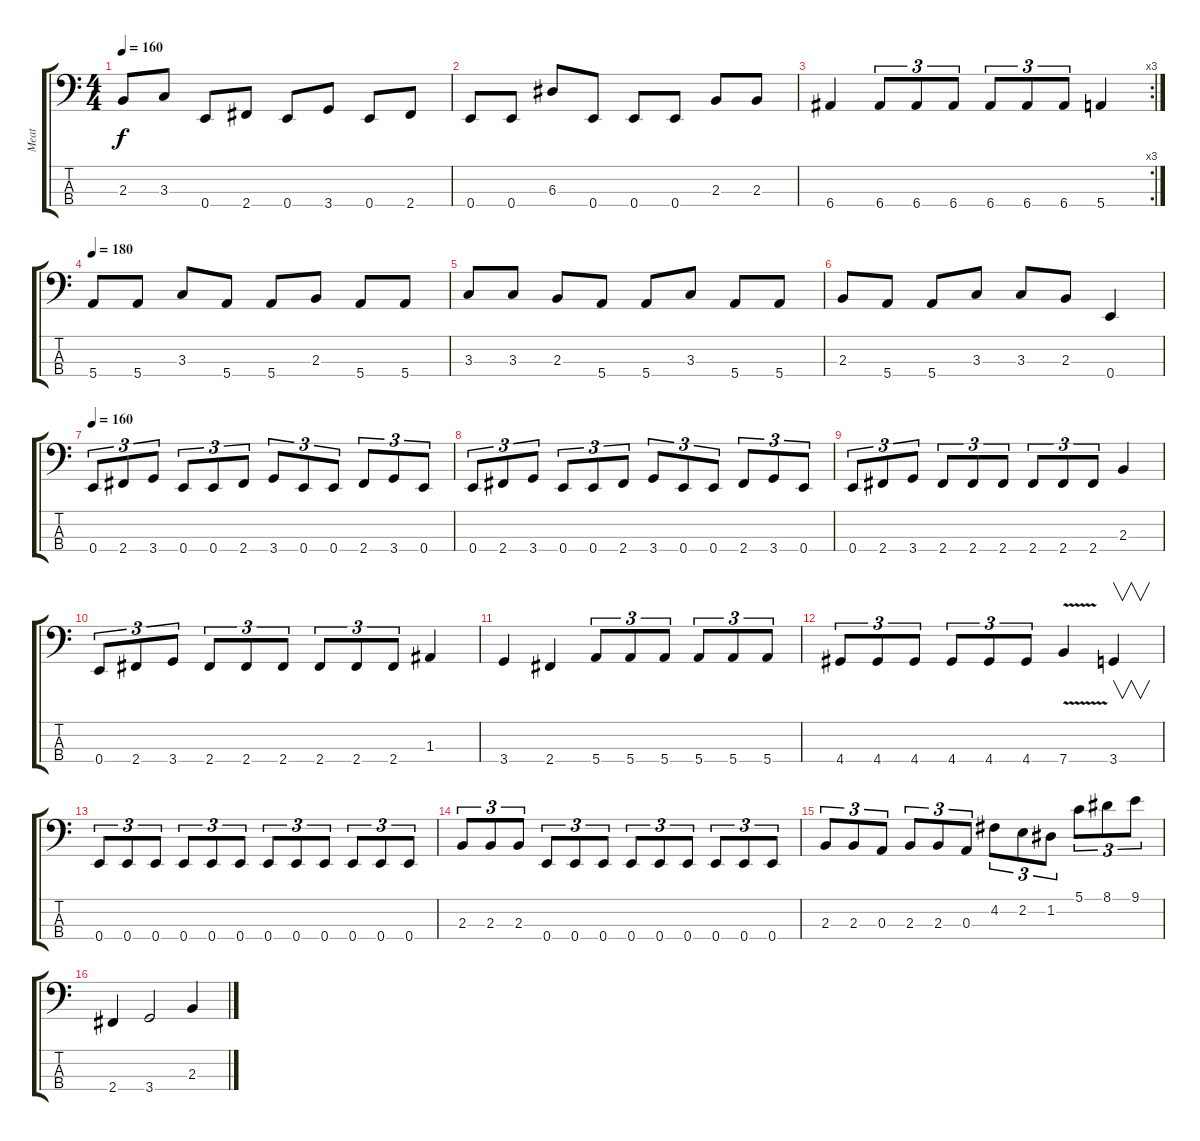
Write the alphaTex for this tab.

\track ("Meat" "Meat") {instrument electricbasspick}
\staff {score tabs}
\tuning (G2 D2 A1 E1) {hide}
\ts (4 4)
\tempo 160
\clef f4
\ks c
2.3.8{dy f} 3.3.8 0.4.8 2.4.8 0.4.8 3.4.8 0.4.8 2.4.8 |
0.4.8 0.4.8 6.3.8 0.4.8 0.4.8 0.4.8 2.3.8 2.3.8 |
\rc 3
6.4.4 6.4.8{tu (3 2)} 6.4.8{tu (3 2)} 6.4.8{tu (3 2)} 6.4.8{tu (3 2)} 6.4.8{tu (3 2)} 6.4.8{tu (3 2)} 5.4.4 |
\tempo 180
5.4.8 5.4.8 3.3.8 5.4.8 5.4.8 2.3.8 5.4.8 5.4.8 |
3.3.8 3.3.8 2.3.8 5.4.8 5.4.8 3.3.8 5.4.8 5.4.8 |
2.3.8 5.4.8 5.4.8 3.3.8 3.3.8 2.3.8 0.4.4 |
\tempo 160
0.4.8{tu (3 2)} 2.4.8{tu (3 2)} 3.4.8{tu (3 2)} 0.4.8{tu (3 2)} 0.4.8{tu (3 2)} 2.4.8{tu (3 2)} 3.4.8{tu (3 2)} 0.4.8{tu (3 2)} 0.4.8{tu (3 2)} 2.4.8{tu (3 2)} 3.4.8{tu (3 2)} 0.4.8{tu (3 2)} |
0.4.8{tu (3 2)} 2.4.8{tu (3 2)} 3.4.8{tu (3 2)} 0.4.8{tu (3 2)} 0.4.8{tu (3 2)} 2.4.8{tu (3 2)} 3.4.8{tu (3 2)} 0.4.8{tu (3 2)} 0.4.8{tu (3 2)} 2.4.8{tu (3 2)} 3.4.8{tu (3 2)} 0.4.8{tu (3 2)} |
0.4.8{tu (3 2)} 2.4.8{tu (3 2)} 3.4.8{tu (3 2)} 2.4.8{tu (3 2)} 2.4.8{tu (3 2)} 2.4.8{tu (3 2)} 2.4.8{tu (3 2)} 2.4.8{tu (3 2)} 2.4.8{tu (3 2)} 2.3.4 |
0.4.8{tu (3 2)} 2.4.8{tu (3 2)} 3.4.8{tu (3 2)} 2.4.8{tu (3 2)} 2.4.8{tu (3 2)} 2.4.8{tu (3 2)} 2.4.8{tu (3 2)} 2.4.8{tu (3 2)} 2.4.8{tu (3 2)} 1.3.4 |
3.4.4 2.4.4 5.4.8{tu (3 2)} 5.4.8{tu (3 2)} 5.4.8{tu (3 2)} 5.4.8{tu (3 2)} 5.4.8{tu (3 2)} 5.4.8{tu (3 2)} |
4.4.8{tu (3 2)} 4.4.8{tu (3 2)} 4.4.8{tu (3 2)} 4.4.8{tu (3 2)} 4.4.8{tu (3 2)} 4.4.8{tu (3 2)} 7.4{v}.4 3.4.4{v} |
0.4.8{tu (3 2)} 0.4.8{tu (3 2)} 0.4.8{tu (3 2)} 0.4.8{tu (3 2)} 0.4.8{tu (3 2)} 0.4.8{tu (3 2)} 0.4.8{tu (3 2)} 0.4.8{tu (3 2)} 0.4.8{tu (3 2)} 0.4.8{tu (3 2)} 0.4.8{tu (3 2)} 0.4.8{tu (3 2)} |
2.3.8{tu (3 2)} 2.3.8{tu (3 2)} 2.3.8{tu (3 2)} 0.4.8{tu (3 2)} 0.4.8{tu (3 2)} 0.4.8{tu (3 2)} 0.4.8{tu (3 2)} 0.4.8{tu (3 2)} 0.4.8{tu (3 2)} 0.4.8{tu (3 2)} 0.4.8{tu (3 2)} 0.4.8{tu (3 2)} |
2.3.8{tu (3 2)} 2.3.8{tu (3 2)} 0.3.8{tu (3 2)} 2.3.8{tu (3 2)} 2.3.8{tu (3 2)} 0.3.8{tu (3 2)} 4.2.8{tu (3 2)} 2.2.8{tu (3 2)} 1.2.8{tu (3 2)} 5.1.8{tu (3 2)} 8.1.8{tu (3 2)} 9.1.8{tu (3 2)} |
2.4.4 3.4.2 2.3.4
